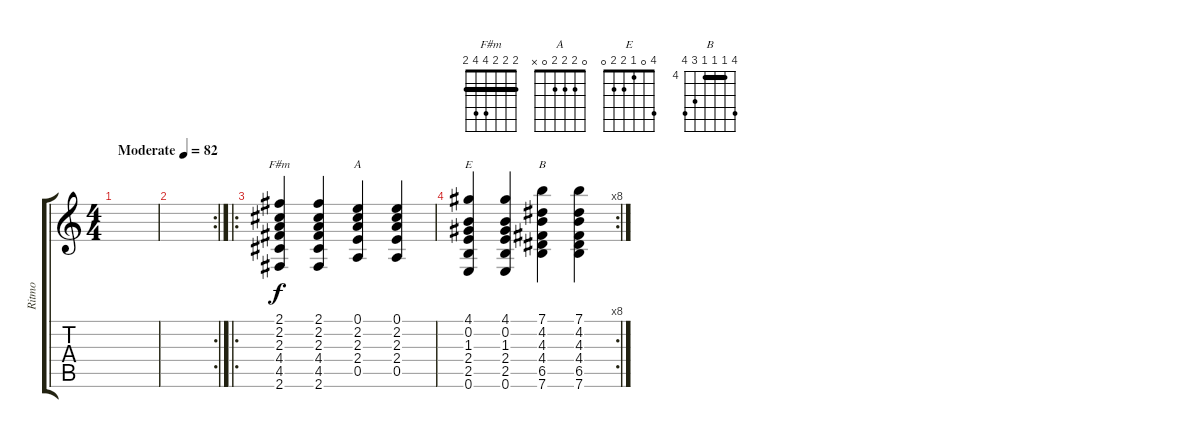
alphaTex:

\track ("Ritmo" "Ritmo") {instrument acousticguitarsteel}
\staff {score tabs}
\tuning (E4 B3 G3 D3 A2 E2) {hide}
\chord ("F#m" 2 2 2 4 4 2) {barre 2}
\chord ("A" 0 2 2 2 0 x)
\chord ("E" 4 0 1 2 2 0)
\chord ("B" 7 4 4 4 6 7) {firstfret 4 barre 4}
\ts (4 4)
\tempo (82 "Moderate")
\clef g2
\ks c
|
\rc 2
|
\ro
(2.1 2.2 2.3 4.4 4.5 2.6).4{ch "F#m"} (2.1 2.2 2.3 4.4 4.5 2.6).4 (0.1 2.2 2.3 2.4 0.5).4{ch "A"} (0.1 2.2 2.3 2.4 0.5).4 |
\rc 8
(4.1 0.2 1.3 2.4 2.5 0.6).4{ch "E"} (4.1 0.2 1.3 2.4 2.5 0.6).4 (7.1 4.2 4.3 4.4 6.5 7.6).4{ch "B"} (7.1 4.2 4.3 4.4 6.5 7.6).4
